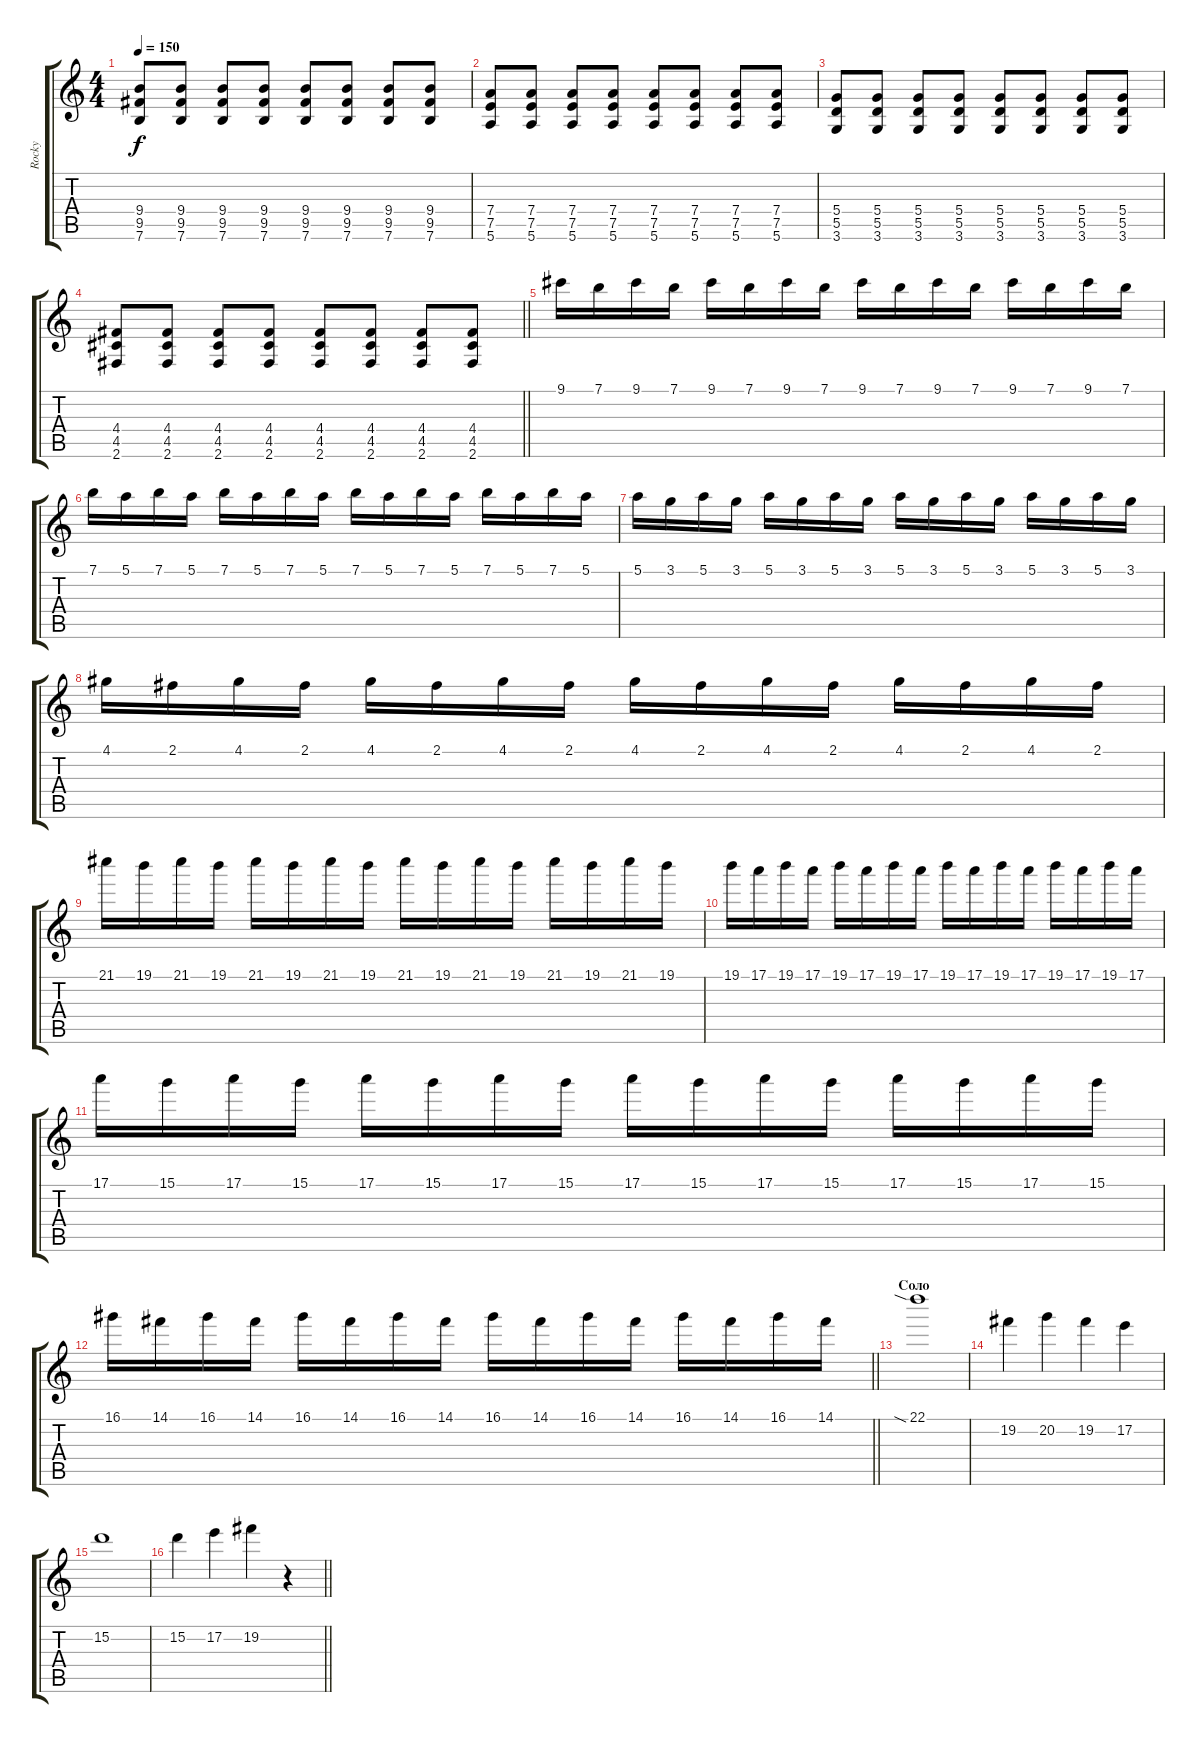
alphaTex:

\track ("Rocky" "Rocky") {instrument overdrivenguitar}
\staff {score tabs}
\tuning (E4 B3 G3 D3 A2 E2) {hide}
\ts (4 4)
\tempo 150
\clef g2
\ks c
(9.4 9.5 7.6).8{dy f} (9.4 9.5 7.6).8 (9.4 9.5 7.6).8 (9.4 9.5 7.6).8 (9.4 9.5 7.6).8 (9.4 9.5 7.6).8 (9.4 9.5 7.6).8 (9.4 9.5 7.6).8 |
(7.4 7.5 5.6).8 (7.4 7.5 5.6).8 (7.4 7.5 5.6).8 (7.4 7.5 5.6).8 (7.4 7.5 5.6).8 (7.4 7.5 5.6).8 (7.4 7.5 5.6).8 (7.4 7.5 5.6).8 |
(5.4 5.5 3.6).8 (5.4 5.5 3.6).8 (5.4 5.5 3.6).8 (5.4 5.5 3.6).8 (5.4 5.5 3.6).8 (5.4 5.5 3.6).8 (5.4 5.5 3.6).8 (5.4 5.5 3.6).8 |
\barLineRight lightlight
(4.4 4.5 2.6).8 (4.4 4.5 2.6).8 (4.4 4.5 2.6).8 (4.4 4.5 2.6).8 (4.4 4.5 2.6).8 (4.4 4.5 2.6).8 (4.4 4.5 2.6).8 (4.4 4.5 2.6).8 |
9.1.16 7.1.16 9.1.16 7.1.16 9.1.16 7.1.16 9.1.16 7.1.16 9.1.16 7.1.16 9.1.16 7.1.16 9.1.16 7.1.16 9.1.16 7.1.16 |
7.1.16 5.1.16 7.1.16 5.1.16 7.1.16 5.1.16 7.1.16 5.1.16 7.1.16 5.1.16 7.1.16 5.1.16 7.1.16 5.1.16 7.1.16 5.1.16 |
5.1.16 3.1.16 5.1.16 3.1.16 5.1.16 3.1.16 5.1.16 3.1.16 5.1.16 3.1.16 5.1.16 3.1.16 5.1.16 3.1.16 5.1.16 3.1.16 |
4.1.16 2.1.16 4.1.16 2.1.16 4.1.16 2.1.16 4.1.16 2.1.16 4.1.16 2.1.16 4.1.16 2.1.16 4.1.16 2.1.16 4.1.16 2.1.16 |
21.1.16 19.1.16 21.1.16 19.1.16 21.1.16 19.1.16 21.1.16 19.1.16 21.1.16 19.1.16 21.1.16 19.1.16 21.1.16 19.1.16 21.1.16 19.1.16 |
19.1.16 17.1.16 19.1.16 17.1.16 19.1.16 17.1.16 19.1.16 17.1.16 19.1.16 17.1.16 19.1.16 17.1.16 19.1.16 17.1.16 19.1.16 17.1.16 |
17.1.16 15.1.16 17.1.16 15.1.16 17.1.16 15.1.16 17.1.16 15.1.16 17.1.16 15.1.16 17.1.16 15.1.16 17.1.16 15.1.16 17.1.16 15.1.16 |
\barLineRight lightlight
16.1.16 14.1.16 16.1.16 14.1.16 16.1.16 14.1.16 16.1.16 14.1.16 16.1.16 14.1.16 16.1.16 14.1.16 16.1.16 14.1.16 16.1.16 14.1.16 |
\section ("" "Соло")
22.1{sia}.1 |
19.2.4 20.2.4 19.2.4 17.2.4 |
15.2.1 |
\barLineRight lightlight
15.2.4 17.2.4 19.2.4 r.4
